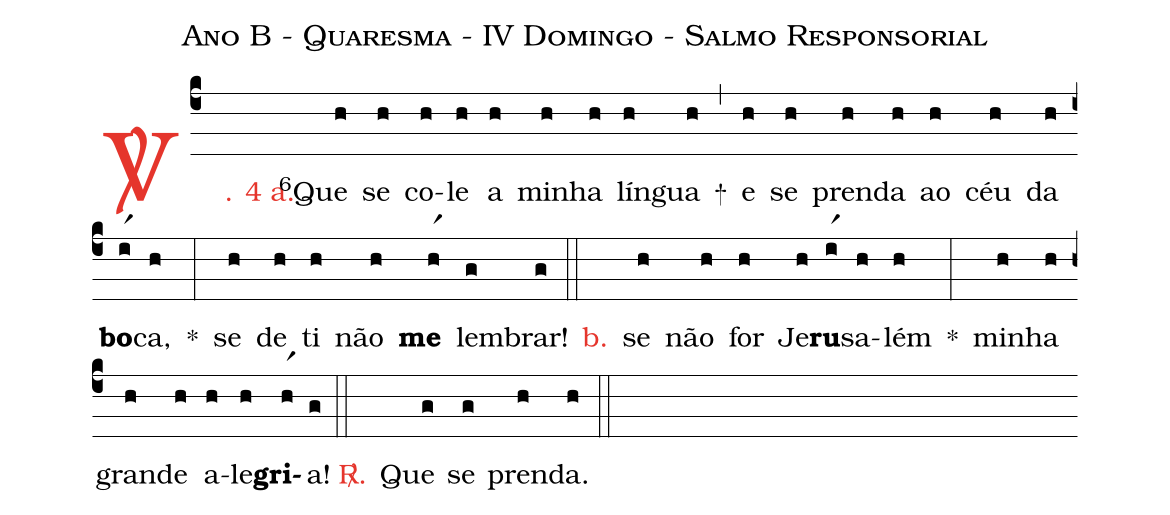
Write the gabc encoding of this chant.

name: Ano B - Quaresma - IV Domingo - Salmo Responsorial;
%%
(c4)

<c><sp>V/</sp>. 4 a.</c>() <v>\VSup{6}</v>Que(h) se(h) co(h)le(h) a(h) mi(h)nha(h) lín(h)gua(h) +(,)
e(h) se(h) pren(h)da(h) ao(h) céu(h) da(h) <b>bo</b>(ir1)ca,(h) *(:)
se(h) de(h) ti(h) não(h) <b>me</b>(hr1) lem(g)brar!(g)

(::)

<nlba><c>b.</c>() se</nlba>(h) não(h) for(h) Je(h)<b>ru</b>(ir1)sa(h)lém(h) *(:)
mi(h)nha(h) gran(h)de(h) a(h)le(h)<b>gri</b>(hr1)a!(g)

(::)

<nlba><c><sp>R/</sp>.</c>() Que</nlba>(g) se(g) pren(h)da.(h)

(::)
